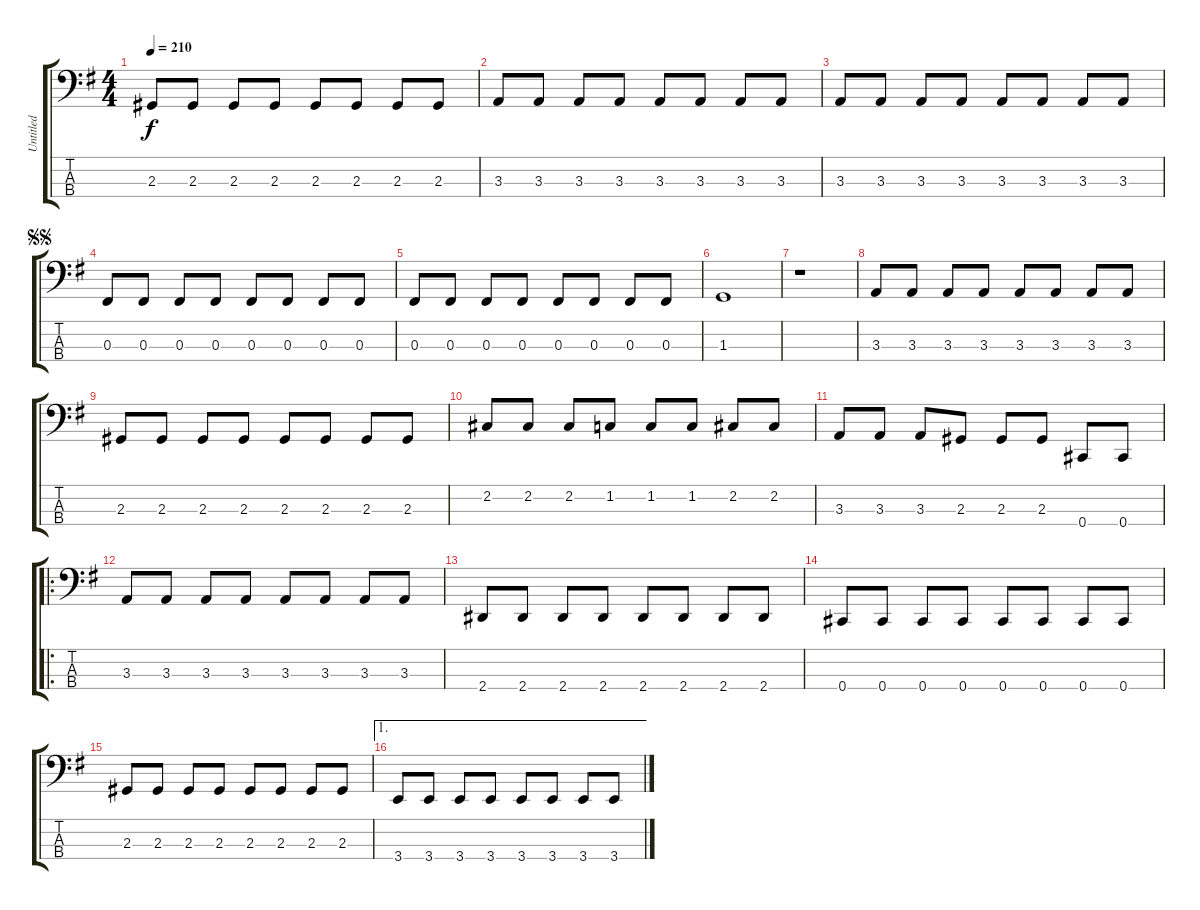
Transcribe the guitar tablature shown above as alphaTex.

\track ("Untitled" "Untitled") {instrument electricbassfinger}
\staff {score tabs}
\tuning (E2 B1 Gb1 Db1) {hide}
\ts (4 4)
\tempo 210
\clef f4
\ks g
2.3.8{dy f} 2.3.8 2.3.8 2.3.8 2.3.8 2.3.8 2.3.8 2.3.8 |
3.3.8 3.3.8 3.3.8 3.3.8 3.3.8 3.3.8 3.3.8 3.3.8 |
3.3.8 3.3.8 3.3.8 3.3.8 3.3.8 3.3.8 3.3.8 3.3.8 |
\jump segnosegno
0.3.8 0.3.8 0.3.8 0.3.8 0.3.8 0.3.8 0.3.8 0.3.8 |
0.3.8 0.3.8 0.3.8 0.3.8 0.3.8 0.3.8 0.3.8 0.3.8 |
1.3.1 |
r.1 |
3.3.8 3.3.8 3.3.8 3.3.8 3.3.8 3.3.8 3.3.8 3.3.8 |
2.3.8 2.3.8 2.3.8 2.3.8 2.3.8 2.3.8 2.3.8 2.3.8 |
2.2.8 2.2.8 2.2.8 1.2.8 1.2.8 1.2.8 2.2.8 2.2.8 |
3.3.8 3.3.8 3.3.8 2.3.8 2.3.8 2.3.8 0.4.8 0.4.8 |
\ro
3.3.8 3.3.8 3.3.8 3.3.8 3.3.8 3.3.8 3.3.8 3.3.8 |
2.4.8 2.4.8 2.4.8 2.4.8 2.4.8 2.4.8 2.4.8 2.4.8 |
0.4.8 0.4.8 0.4.8 0.4.8 0.4.8 0.4.8 0.4.8 0.4.8 |
2.3.8 2.3.8 2.3.8 2.3.8 2.3.8 2.3.8 2.3.8 2.3.8 |
\ae 1
3.4.8 3.4.8 3.4.8 3.4.8 3.4.8 3.4.8 3.4.8 3.4.8
